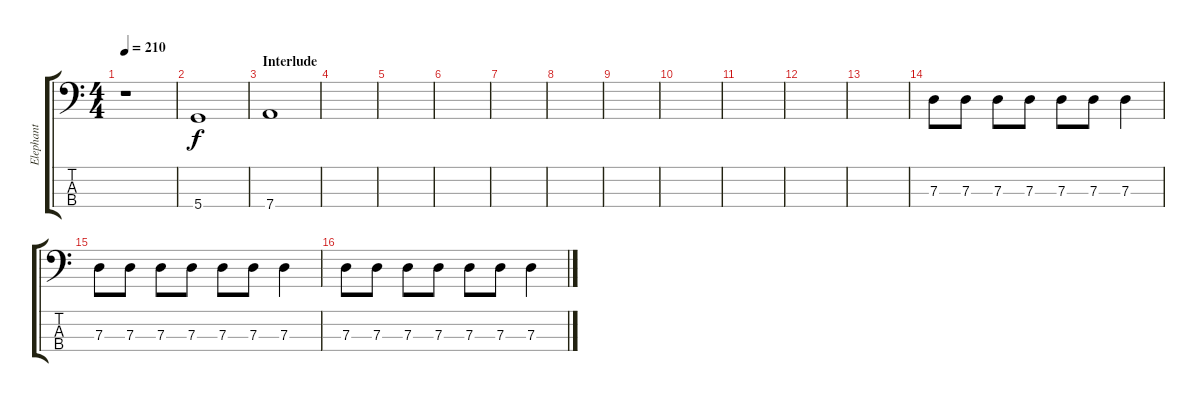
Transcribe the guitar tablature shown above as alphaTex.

\track ("Elephant" "Elephant") {instrument electricbassfinger}
\staff {score tabs}
\tuning (F2 C2 G1 D1) {hide}
\ts (4 4)
\tempo 210
\clef f4
\ks c
r.1{dy f} |
5.4.1 |
\section ("" "Interlude")
7.4.1 |
|
|
|
|
|
|
|
|
|
|
7.3.8 7.3.8 7.3.8 7.3.8 7.3.8 7.3.8 7.3.4 |
7.3.8 7.3.8 7.3.8 7.3.8 7.3.8 7.3.8 7.3.4 |
7.3.8 7.3.8 7.3.8 7.3.8 7.3.8 7.3.8 7.3.4
